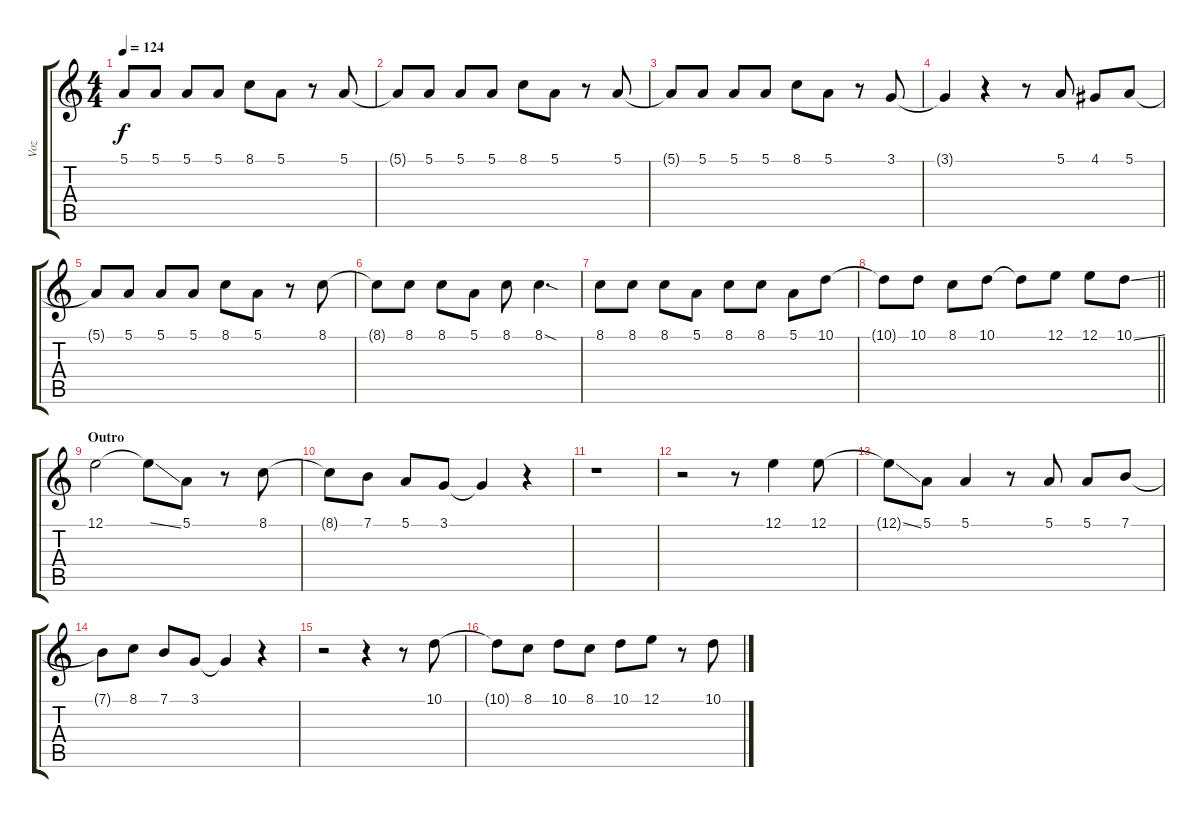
\track ("Voz" "Voz") {instrument stringensemble1}
\staff {score tabs}
\tuning (E4 B3 G3 D3 A2 E2) {hide}
\ts (4 4)
\tempo 124
\clef g2
\ks c
5.1{t}.8{dy f} 5.1.8 5.1.8 5.1.8 8.1.8 5.1.8 r.8 5.1.8 |
5.1{t}.8 5.1.8 5.1.8 5.1.8 8.1.8 5.1.8 r.8 5.1.8 |
5.1{t}.8 5.1.8 5.1.8 5.1.8 8.1.8 5.1.8 r.8 3.1.8 |
3.1{t}.4 r.4 r.8 5.1.8 4.1.8 5.1.8 |
5.1{t}.8 5.1.8 5.1.8 5.1.8 8.1.8 5.1.8 r.8 8.1.8 |
8.1{t}.8 8.1.8 8.1.8 5.1.8 8.1.8 8.1{sod}.4{d} |
8.1.8 8.1.8 8.1.8 5.1.8 8.1.8 8.1.8 5.1.8 10.1.8 |
\barLineRight lightlight
10.1{t}.8 10.1.8 8.1.8 10.1.8 10.1{t}.8 12.1.8 12.1.8 10.1{ss}.8 |
\section ("" "Outro")
12.1.2 12.1{ss t}.8 5.1.8 r.8 8.1.8 |
8.1{t}.8 7.1.8 5.1.8 3.1.8 3.1{t}.4 r.4 |
r.1 |
r.2 r.8 12.1.4 12.1.8 |
12.1{ss t}.8 5.1.8 5.1.4 r.8 5.1.8 5.1.8 7.1.8 |
7.1{t}.8 8.1.8 7.1.8 3.1.8 3.1{t}.4 r.4 |
r.2 r.4 r.8 10.1.8 |
10.1{t}.8 8.1.8 10.1.8 8.1.8 10.1.8 12.1.8 r.8 10.1.8
